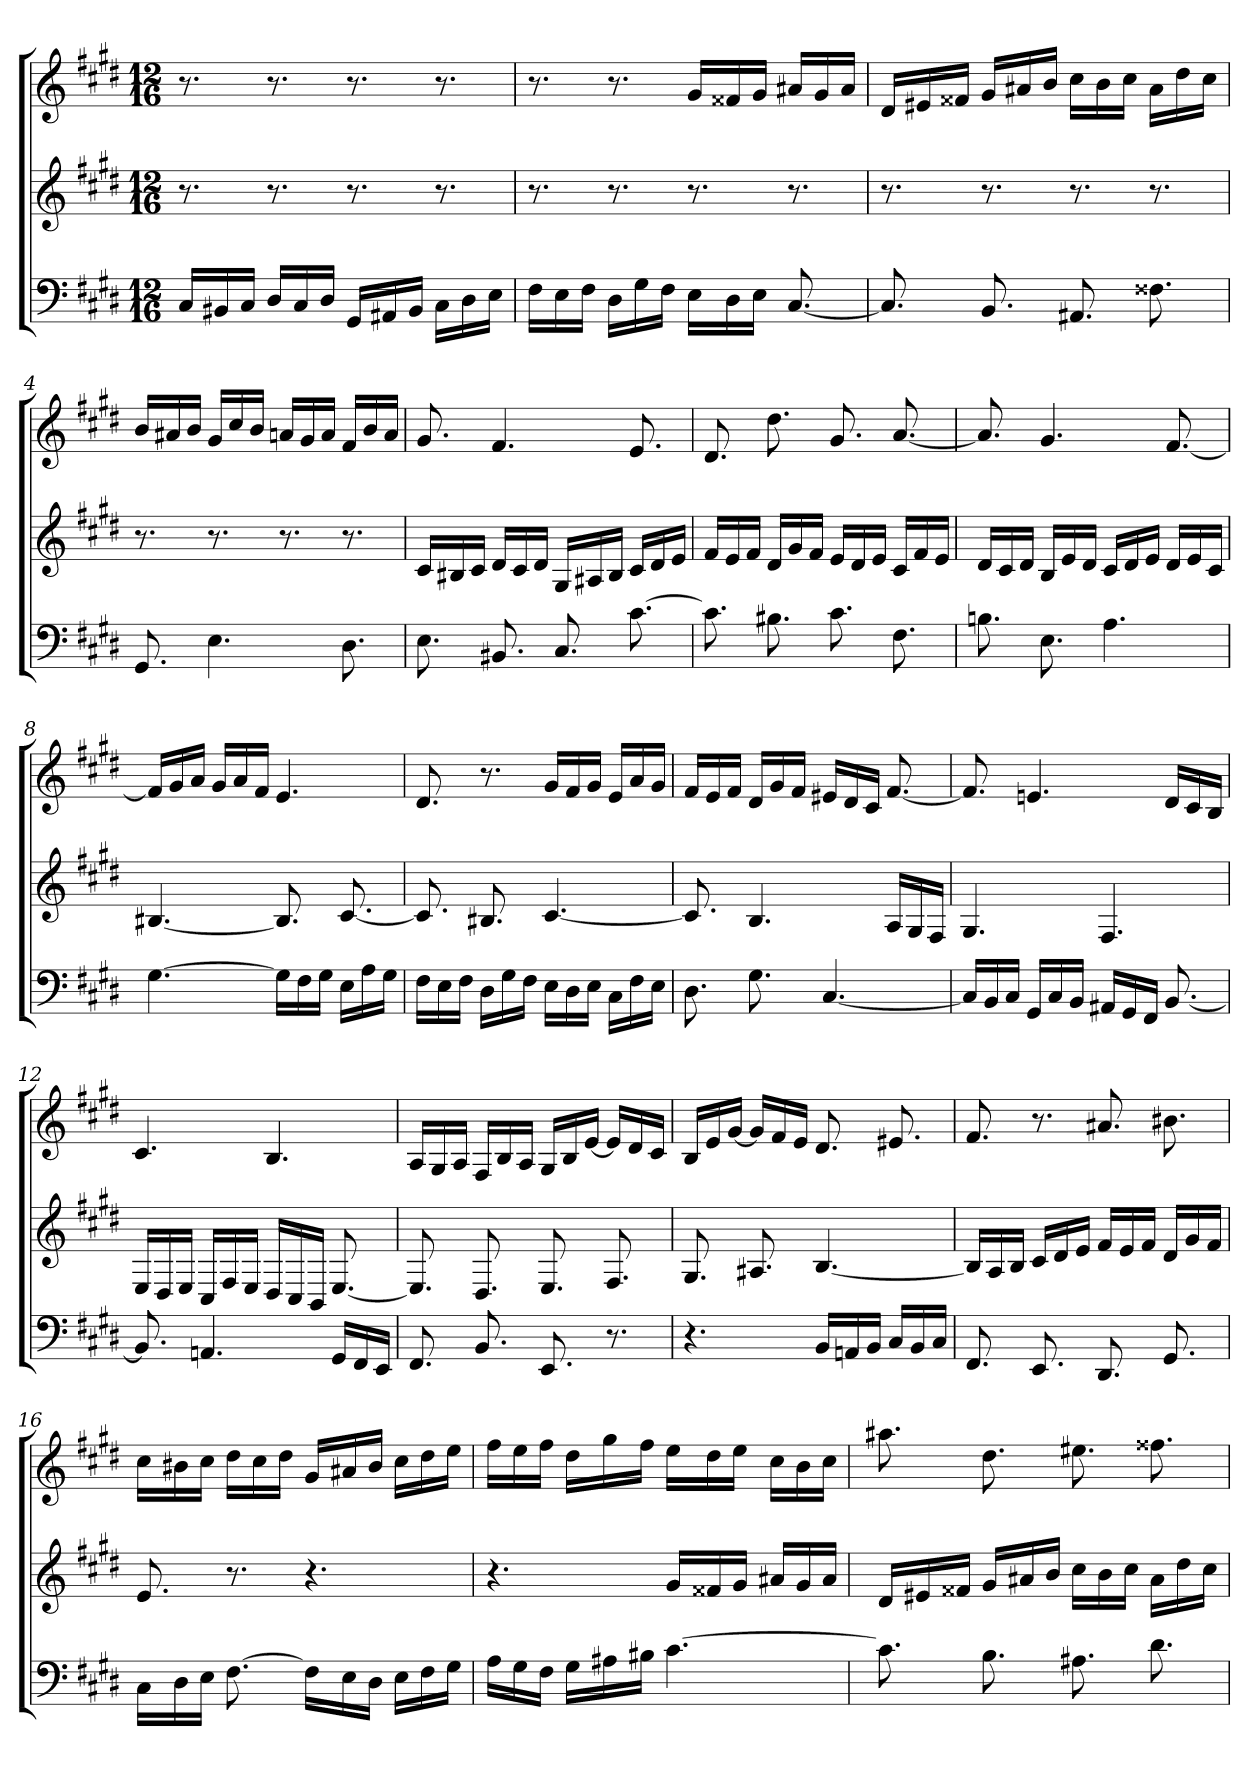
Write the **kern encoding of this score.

**kern	**kern	**kern
*part3	*part2	*part1
*staff3	*staff2	*staff1
*k[f#c#g#d#]	*k[f#c#g#d#]	*k[f#c#g#d#]
*c#:	*c#:	*c#:
*M12/16	*M12/16	*M12/16
*MM84	*MM84	*MM84
=1	=1	=1
16C#LL	8.r	8.r
16BB#X	.	.
16C#JJ	.	.
16D#LL	8.r	8.r
16C#	.	.
16D#JJ	.	.
16GG#LL	8.r	8.r
16AA#X	.	.
16BB#JJ	.	.
16C#LL	8.r	8.r
16D#	.	.
16EJJ	.	.
=2	=2	=2
16F#LL	8.r	8.r
16E	.	.
16F#JJ	.	.
16D#LL	8.r	8.r
16G#	.	.
16F#JJ	.	.
16ELL	8.r	16g#LL
16D#	.	16f##X
16EJJ	.	16g#JJ
[8.C#	8.r	16a#XLL
.	.	16g#
.	.	16a#JJ
=3	=3	=3
8.C#]	8.r	16d#LL
.	.	16e#X
.	.	16f##XJJ
8.BB	8.r	16g#LL
.	.	16a#X
.	.	16bJJ
8.AA#X	8.r	16cc#LL
.	.	16b
.	.	16cc#JJ
8.F##X	8.r	16a#LL
.	.	16dd#
.	.	16cc#JJ
=4	=4	=4
8.GG#	8.r	16bLL
.	.	16a#X
.	.	16bJJ
4.E	8.r	16g#LL
.	.	16cc#
.	.	16bJJ
.	8.r	16anLL
.	.	16g#
.	.	16aJJ
8.D#	8.r	16f#LL
.	.	16b
.	.	16aJJ
=5	=5	=5
8.E	16c#LL	8.g#
.	16B#X	.
.	16c#JJ	.
8.BB#X	16d#LL	4.f#
.	16c#	.
.	16d#JJ	.
8.C#	16G#LL	.
.	16A#X	.
.	16B#JJ	.
[8.c#	16c#LL	8.e
.	16d#	.
.	16eJJ	.
=6	=6	=6
8.c#]	16f#LL	8.d#
.	16e	.
.	16f#JJ	.
8.B#X	16d#LL	8.dd#
.	16g#	.
.	16f#JJ	.
8.c#	16eLL	8.g#
.	16d#	.
.	16eJJ	.
8.F#	16c#LL	[8.a
.	16f#	.
.	16eJJ	.
=7	=7	=7
8.Bn	16d#LL	8.a]
.	16c#	.
.	16d#JJ	.
8.E	16BLL	4.g#
.	16e	.
.	16d#JJ	.
4.A	16c#LL	.
.	16d#	.
.	16eJJ	.
.	16d#LL	[8.f#
.	16e	.
.	16c#JJ	.
=8	=8	=8
[4.G#	[4.B#X	16f#LL]
.	.	16g#
.	.	16aJJ
.	.	16g#LL
.	.	16a
.	.	16f#JJ
16G#LL]	8.B#]	4.e
16F#	.	.
16G#JJ	.	.
16ELL	[8.c#	.
16A	.	.
16G#JJ	.	.
=9	=9	=9
16F#LL	8.c#]	8.d#
16E	.	.
16F#JJ	.	.
16D#LL	8.B#X	8.r
16G#	.	.
16F#JJ	.	.
16ELL	[4.c#	16g#LL
16D#	.	16f#
16EJJ	.	16g#JJ
16C#LL	.	16eLL
16F#	.	16a
16EJJ	.	16g#JJ
=10	=10	=10
8.D#	8.c#]	16f#LL
.	.	16e
.	.	16f#JJ
8.G#	4.B	16d#LL
.	.	16g#
.	.	16f#JJ
[4.C#	.	16e#XLL
.	.	16d#
.	.	16c#JJ
.	16ALL	[8.f#
.	16G#	.
.	16F#JJ	.
=11	=11	=11
16C#LL]	4.G#	8.f#]
16BB	.	.
16C#JJ	.	.
16GG#LL	.	4.en
16C#	.	.
16BBJJ	.	.
16AA#XLL	4.F#	.
16GG#	.	.
16FF#JJ	.	.
[8.BB	.	16d#LL
.	.	16c#
.	.	16BJJ
=12	=12	=12
8.BB]	16ELL	4.c#
.	16D#	.
.	16EJJ	.
4.AAn	16C#LL	.
.	16F#	.
.	16EJJ	.
.	16D#LL	4.B
.	16C#	.
.	16BBJJ	.
16GG#LL	[8.E	.
16FF#	.	.
16EEJJ	.	.
=13	=13	=13
8.FF#	8.E]	16ALL
.	.	16G#
.	.	16AJJ
8.BB	8.D#	16F#LL
.	.	16B
.	.	16AJJ
8.EE	8.E	16G#LL
.	.	16B
.	.	[16eJJ
8.r	8.F#	16eLL]
.	.	16d#
.	.	16c#JJ
=14	=14	=14
4.r	8.G#	16BLL
.	.	16e
.	.	[16g#JJ
.	8.A#X	16g#LL]
.	.	16f#
.	.	16eJJ
16BBLL	[4.B	8.d#
16AAn	.	.
16BBJJ	.	.
16C#LL	.	8.e#X
16BB	.	.
16C#JJ	.	.
=15	=15	=15
8.FF#	16BLL]	8.f#
.	16A	.
.	16BJJ	.
8.EE	16c#LL	8.r
.	16d#	.
.	16eJJ	.
8.DD#	16f#LL	8.a#X
.	16e	.
.	16f#JJ	.
8.GG#	16d#LL	8.b#X
.	16g#	.
.	16f#JJ	.
=16	=16	=16
16C#LL	8.e	16cc#LL
16D#	.	16b#X
16EJJ	.	16cc#JJ
[8.F#	8.r	16dd#LL
.	.	16cc#
.	.	16dd#JJ
16F#LL]	4.r	16g#LL
16E	.	16a#X
16D#JJ	.	16b#JJ
16ELL	.	16cc#LL
16F#	.	16dd#
16G#JJ	.	16eeJJ
=17	=17	=17
16ALL	4.r	16ff#LL
16G#	.	16ee
16F#JJ	.	16ff#JJ
16G#LL	.	16dd#LL
16A#X	.	16gg#
16B#XJJ	.	16ff#JJ
[4.c#	16g#LL	16eeLL
.	16f##X	16dd#
.	16g#JJ	16eeJJ
.	16a#XLL	16cc#LL
.	16g#	16b
.	16a#JJ	16cc#JJ
=18	=18	=18
8.c#]	16d#LL	8.aa#X
.	16e#X	.
.	16f##XJJ	.
8.B	16g#LL	8.dd#
.	16a#X	.
.	16bJJ	.
8.A#X	16cc#LL	8.ee#X
.	16b	.
.	16cc#JJ	.
8.d#	16a#LL	8.ff##X
.	16dd#	.
.	16cc#JJ	.
=	=	=
*-	*-	*-
